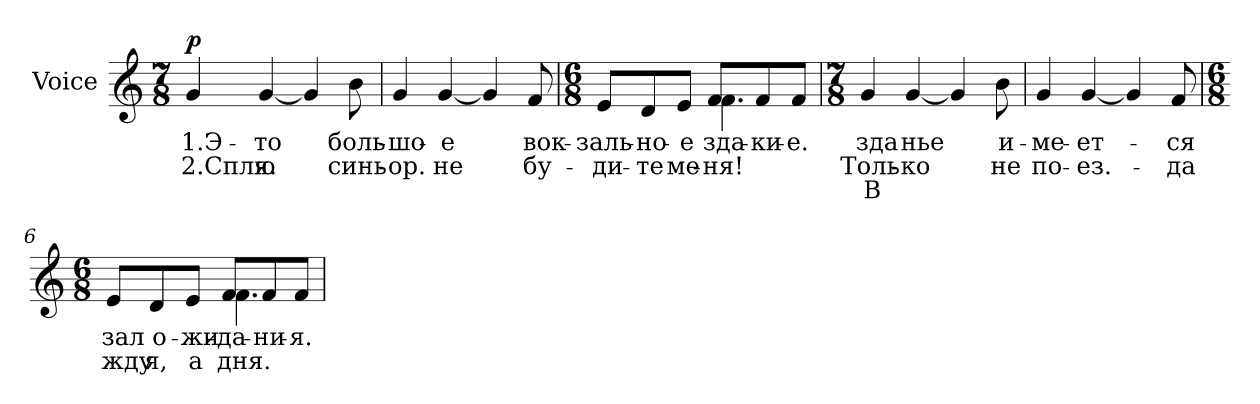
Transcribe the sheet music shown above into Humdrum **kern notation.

**kern	**text	**text	**text	**dynam
*part1	*part1	*part1	*part1	*part1
*staff1	*staff1	*staff1	*staff1	*staff1
*I"Voice	*	*	*	*
*I'Vo.	*	*	*	*
*clefG2	*	*	*	*
*k[]	*	*	*	*
*M7/8	*	*	*	*
*MM48	*	*	*	*
=1	=1	=1	=1	=1
!	!LO:LY:b	!LO:LY:b	!	!LO:DY:a
4g/	1.Э-	2.Сплю	.	p
!	!LO:LY:b	!LO:LY:b	!	!
[4g/	-то	я.	.	.
4g/]	.	.	.	.
!	!LO:LY:b	!LO:LY:b	!	!
8b\	боль-	синь-	.	.
=2	=2	=2	=2	=2
!	!LO:LY:b	!LO:LY:b	!	!
4g/	-шо-	-ор.	.	.
!	!LO:LY:b	!LO:LY:b	!	!
[4g/	-е	не	.	.
4g/]	.	.	.	.
!	!LO:LY:b	!LO:LY:b	!	!
8f/	вок-	бу-	.	.
=3	=3	=3	=3	=3
*M6/8	*	*	*	*
!	!LO:LY:b	!LO:LY:b	!	!
*^	*	*	*	*
8e/L	4.ryy	-заль-	-ди-	.	.
!	!	!LO:LY:b	!LO:LY:b	!	!
8d/	.	-но-	-те	.	.
!	!	!LO:LY:b	!LO:LY:b	!	!
8e/J	.	-е	ме-	.	.
!	!	!LO:LY:b	!LO:LY:b	!	!
8f/L	4.f\	зда-	-ня!	.	.
!	!	!LO:LY:b	!	!	!
8f/	.	-ки-	.	.	.
!	!	!LO:LY:b	!	!	!
8f/J	.	-е.	.	.	.
*v	*v	*	*	*	*
=4	=4	=4	=4	=4
*M7/8	*	*	*	*
!	!LO:LY:b	!LO:LY:b	!LO:LY:b	!
4g/	зда	Толь-	В	.
!	!LO:LY:b	!LO:LY:b	!	!
[4g/	нье	-ко	.	.
4g/]	.	.	.	.
!	!LO:LY:b	!LO:LY:b	!	!
8b\	и-	не	.	.
!!LO:LB:g=z
=5	=5	=5	=5	=5
!	!LO:LY:b	!LO:LY:b	!	!
4g/	-ме-	по-	.	.
!	!LO:LY:b	!LO:LY:b	!	!
[4g/	-ет-	-ез.-	.	.
4g/]	.	.	.	.
!	!LO:LY:b	!LO:LY:b	!	!
8f/	-ся	-да	.	.
=6	=6	=6	=6	=6
*M6/8	*	*	*	*
!	!LO:LY:b	!LO:LY:b	!	!
*^	*	*	*	*
8e/L	4.ryy	зал	жду	.	.
!	!	!LO:LY:b	!LO:LY:b	!	!
8d/	.	о-	я,	.	.
!	!	!LO:LY:b	!LO:LY:b	!	!
8e/J	.	-жи-	а	.	.
!	!	!LO:LY:b	!LO:LY:b	!	!
8f/L	4.f\	-да-	дня.	.	.
!	!	!LO:LY:b	!	!	!
8f/	.	-ни-	.	.	.
!	!	!LO:LY:b	!	!	!
8f/J	.	-я.	.	.	.
*v	*v	*	*	*	*
=	=	=	=	=
*-	*-	*-	*-	*-
